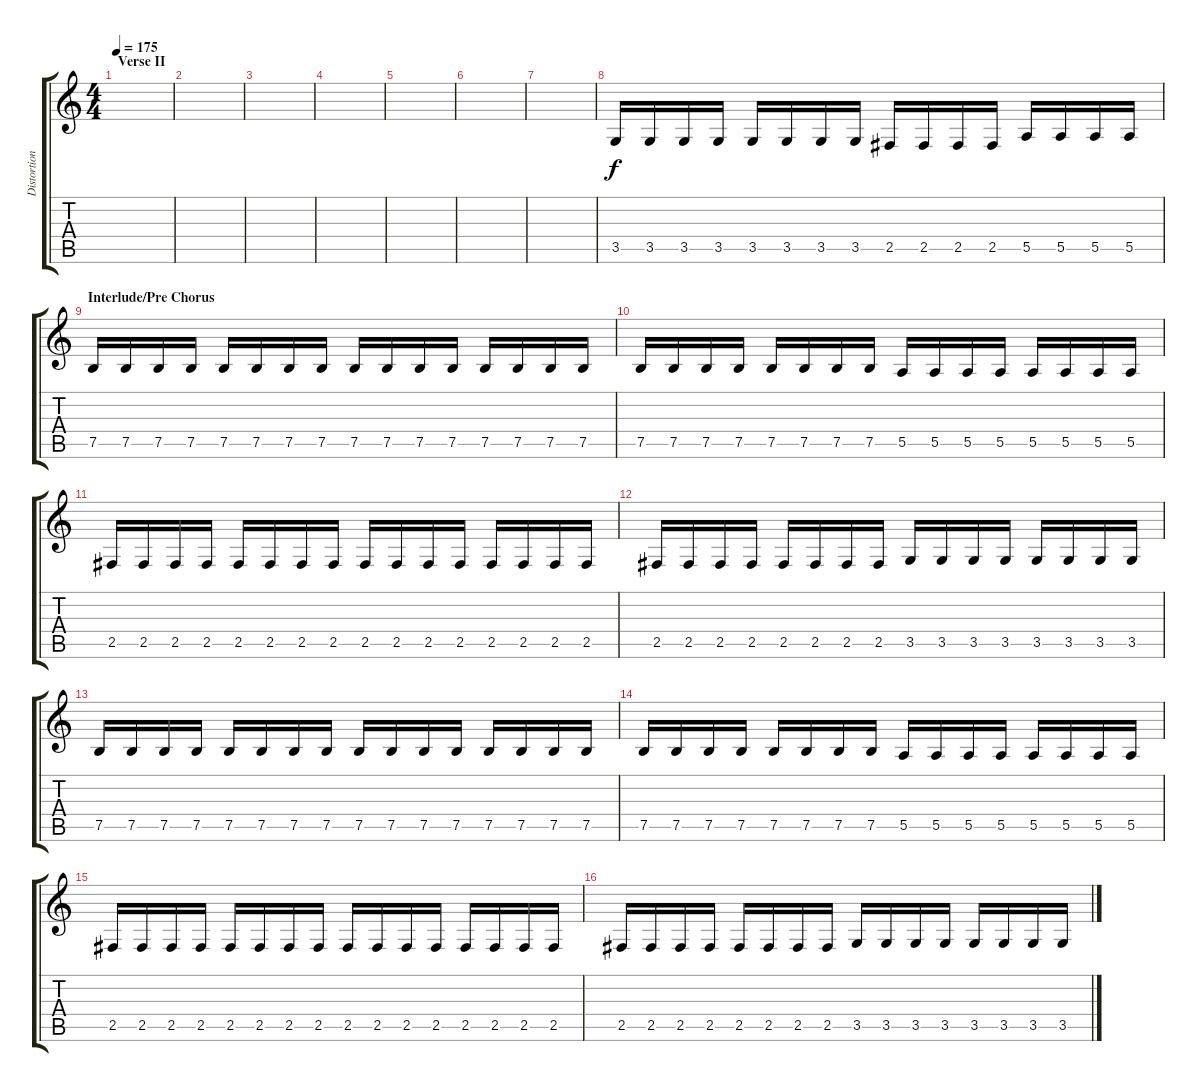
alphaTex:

\track ("Distortion I / Rob" "Distortion") {instrument distortionguitar}
\staff {score tabs}
\tuning (B3 Gb3 D3 A2 E2 B1) {hide}
\ts (4 4)
\section ("" "Verse II")
\tempo 175
\clef g2
\ks c
|
|
|
|
|
|
|
3.5.16 3.5.16 3.5.16 3.5.16 3.5.16 3.5.16 3.5.16 3.5.16 2.5.16 2.5.16 2.5.16 2.5.16 5.5.16 5.5.16 5.5.16 5.5.16 |
\section ("" "Interlude/Pre Chorus")
7.5.16 7.5.16 7.5.16 7.5.16 7.5.16 7.5.16 7.5.16 7.5.16 7.5.16 7.5.16 7.5.16 7.5.16 7.5.16 7.5.16 7.5.16 7.5.16 |
7.5.16 7.5.16 7.5.16 7.5.16 7.5.16 7.5.16 7.5.16 7.5.16 5.5.16 5.5.16 5.5.16 5.5.16 5.5.16 5.5.16 5.5.16 5.5.16 |
2.5.16 2.5.16 2.5.16 2.5.16 2.5.16 2.5.16 2.5.16 2.5.16 2.5.16 2.5.16 2.5.16 2.5.16 2.5.16 2.5.16 2.5.16 2.5.16 |
2.5.16 2.5.16 2.5.16 2.5.16 2.5.16 2.5.16 2.5.16 2.5.16 3.5.16 3.5.16 3.5.16 3.5.16 3.5.16 3.5.16 3.5.16 3.5.16 |
7.5.16 7.5.16 7.5.16 7.5.16 7.5.16 7.5.16 7.5.16 7.5.16 7.5.16 7.5.16 7.5.16 7.5.16 7.5.16 7.5.16 7.5.16 7.5.16 |
7.5.16 7.5.16 7.5.16 7.5.16 7.5.16 7.5.16 7.5.16 7.5.16 5.5.16 5.5.16 5.5.16 5.5.16 5.5.16 5.5.16 5.5.16 5.5.16 |
2.5.16 2.5.16 2.5.16 2.5.16 2.5.16 2.5.16 2.5.16 2.5.16 2.5.16 2.5.16 2.5.16 2.5.16 2.5.16 2.5.16 2.5.16 2.5.16 |
2.5.16 2.5.16 2.5.16 2.5.16 2.5.16 2.5.16 2.5.16 2.5.16 3.5.16 3.5.16 3.5.16 3.5.16 3.5.16 3.5.16 3.5.16 3.5.16
